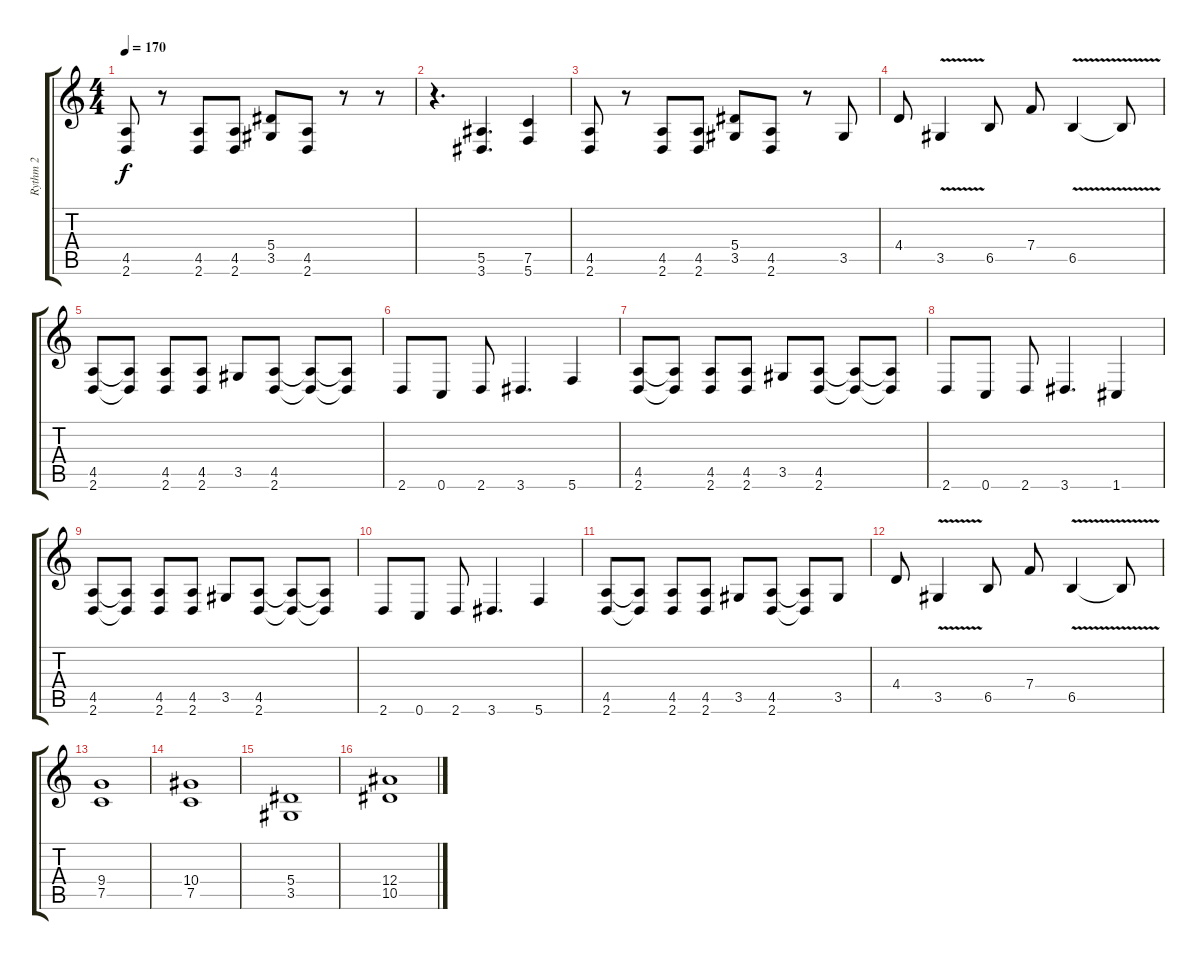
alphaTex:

\track ("Rythm 2" "Rythm 2") {instrument distortionguitar}
\staff {score tabs}
\tuning (C4 G3 Eb3 Bb2 F2 C2) {hide}
\ts (4 4)
\tempo 170
\clef g2
\ks c
(4.5 2.6).8{dy f} r.8 (4.5 2.6).8 (4.5 2.6).8 (5.4 3.5).8 (4.5 2.6).8 r.8 r.8 |
r.4{d} (5.5 3.6).4{d} (7.5 5.6).4 |
(4.5 2.6).8 r.8 (4.5 2.6).8 (4.5 2.6).8 (5.4 3.5).8 (4.5 2.6).8 r.8 3.5.8 |
4.4.8 3.5{v}.4 6.5.8 7.4.8 6.5{v}.4 6.5{t}.8 |
(4.5 2.6).8 (4.5{t} 2.6{t}).8 (4.5 2.6).8 (4.5 2.6).8 3.5.8 (4.5 2.6).8 (4.5{t} 2.6{t}).8 (4.5{t} 2.6{t}).8 |
2.6.8 0.6.8 2.6.8 3.6.4{d} 5.6.4 |
(4.5 2.6).8 (4.5{t} 2.6{t}).8 (4.5 2.6).8 (4.5 2.6).8 3.5.8 (4.5 2.6).8 (4.5{t} 2.6{t}).8 (4.5{t} 2.6{t}).8 |
2.6.8 0.6.8 2.6.8 3.6.4{d} 1.6.4 |
(4.5 2.6).8 (4.5{t} 2.6{t}).8 (4.5 2.6).8 (4.5 2.6).8 3.5.8 (4.5 2.6).8 (4.5{t} 2.6{t}).8 (4.5{t} 2.6{t}).8 |
2.6.8 0.6.8 2.6.8 3.6.4{d} 5.6.4 |
(4.5 2.6).8 (4.5{t} 2.6{t}).8 (4.5 2.6).8 (4.5 2.6).8 3.5.8 (4.5 2.6).8 (4.5{t} 2.6{t}).8 3.5.8 |
4.4.8 3.5{v}.4 6.5.8 7.4.8 6.5{v}.4 6.5{t}.8 |
(9.4 7.5).1 |
(10.4 7.5).1 |
(5.4 3.5).1 |
(12.4 10.5).1
